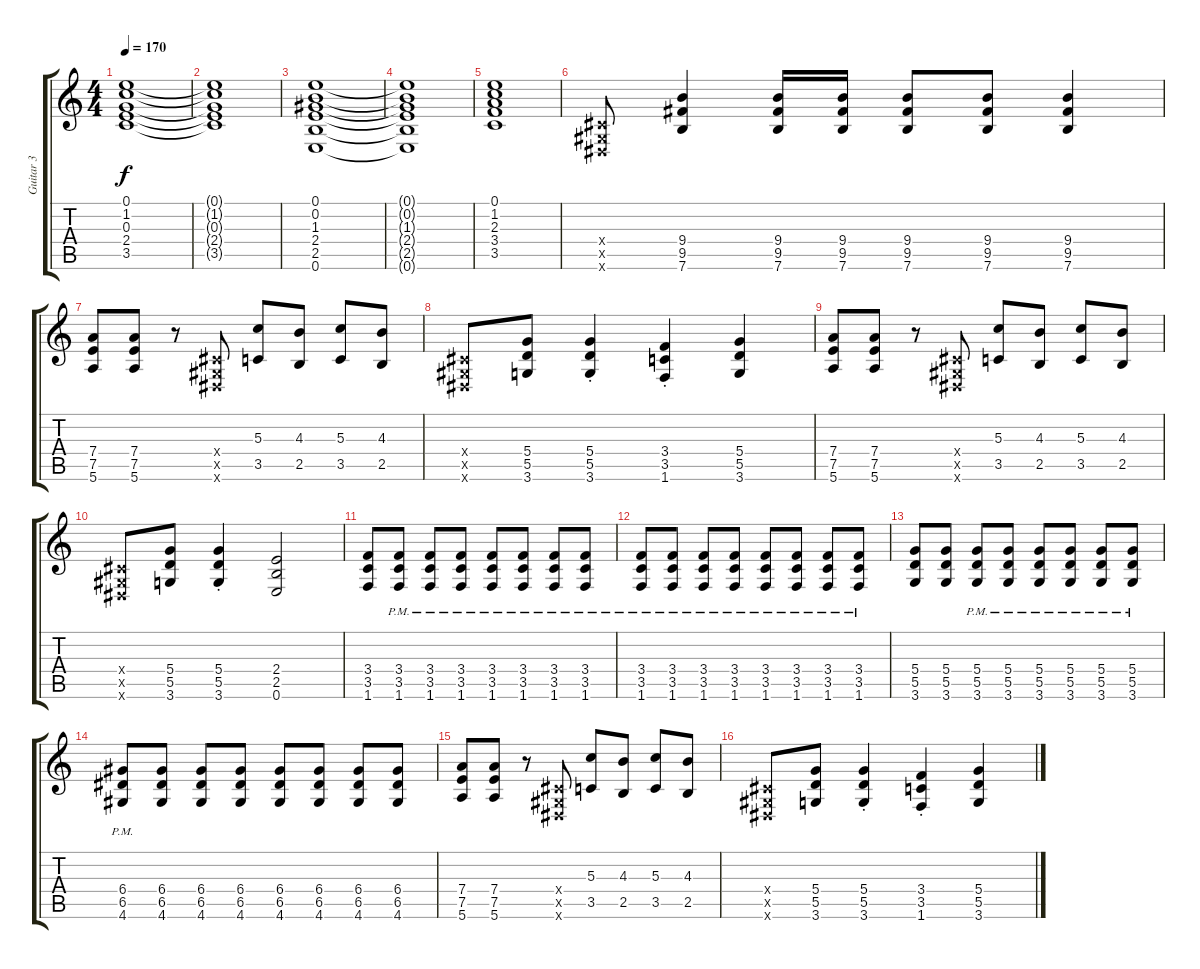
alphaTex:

\track ("Guitar 3" "Guitar 3") {instrument distortionguitar}
\staff {score tabs}
\tuning (E4 B3 G3 D3 A2 E2) {hide}
\ts (4 4)
\tempo 170
\clef g2
\ks c
(0.1 1.2 0.3 2.4 3.5).1{dy f} |
(0.1{t} 1.2{t} 0.3{t} 2.4{t} 3.5{t}).1 |
(0.1 0.2 1.3 2.4 2.5 0.6).1 |
(0.1{t} 0.2{t} 1.3{t} 2.4{t} 2.5{t} 0.6{t}).1 |
(0.1 1.2 2.3 3.4 3.5).1 |
(-1.4{x} -1.5{x} -1.6{x}).8 (9.4 9.5 7.6).4 (9.4 9.5 7.6).16 (9.4 9.5 7.6).16 (9.4 9.5 7.6).8 (9.4 9.5 7.6).8 (9.4 9.5 7.6).4 |
(7.4 7.5 5.6).8 (7.4 7.5 5.6).8 r.8 (-1.4{x} -1.5{x} -1.6{x}).8 (5.3 3.5).8 (4.3 2.5).8 (5.3 3.5).8 (4.3 2.5).8 |
(-1.4{x} -1.5{x} -1.6{x}).8 (5.4 5.5 3.6).8 (5.4{st} 5.5{st} 3.6{st}).4 (3.4{st} 3.5{st} 1.6{st}).4 (5.4 5.5 3.6).4 |
(7.4 7.5 5.6).8 (7.4 7.5 5.6).8 r.8 (-1.4{x} -1.5{x} -1.6{x}).8 (5.3 3.5).8 (4.3 2.5).8 (5.3 3.5).8 (4.3 2.5).8 |
(-1.4{x} -1.5{x} -1.6{x}).8 (5.4 5.5 3.6).8 (5.4{st} 5.5{st} 3.6{st}).4 (2.4 2.5 0.6).2 |
(3.4 3.5 1.6).8 (3.4{pm} 3.5{pm} 1.6{pm}).8 (3.4{pm} 3.5{pm} 1.6{pm}).8 (3.4{pm} 3.5{pm} 1.6{pm}).8 (3.4{pm} 3.5{pm} 1.6{pm}).8 (3.4{pm} 3.5{pm} 1.6{pm}).8 (3.4{pm} 3.5{pm} 1.6{pm}).8 (3.4{pm} 3.5{pm} 1.6{pm}).8 |
(3.4{pm} 3.5{pm} 1.6{pm}).8 (3.4{pm} 3.5{pm} 1.6{pm}).8 (3.4{pm} 3.5{pm} 1.6{pm}).8 (3.4{pm} 3.5{pm} 1.6{pm}).8 (3.4{pm} 3.5{pm} 1.6{pm}).8 (3.4{pm} 3.5{pm} 1.6{pm}).8 (3.4{pm} 3.5{pm} 1.6{pm}).8 (3.4{pm} 3.5{pm} 1.6{pm}).8 |
(5.4 5.5 3.6).8 (5.4 5.5 3.6).8 (5.4{pm} 5.5{pm} 3.6{pm}).8 (5.4{pm} 5.5{pm} 3.6{pm}).8 (5.4{pm} 5.5{pm} 3.6{pm}).8 (5.4{pm} 5.5{pm} 3.6{pm}).8 (5.4{pm} 5.5{pm} 3.6{pm}).8 (5.4{pm} 5.5{pm} 3.6{pm}).8 |
(6.4{pm} 6.5{pm} 4.6{pm}).8 (6.4 6.5 4.6).8 (6.4 6.5 4.6).8 (6.4 6.5 4.6).8 (6.4 6.5 4.6).8 (6.4 6.5 4.6).8 (6.4 6.5 4.6).8 (6.4 6.5 4.6).8 |
(7.4 7.5 5.6).8 (7.4 7.5 5.6).8 r.8 (-1.4{x} -1.5{x} -1.6{x}).8 (5.3 3.5).8 (4.3 2.5).8 (5.3 3.5).8 (4.3 2.5).8 |
(-1.4{x} -1.5{x} -1.6{x}).8 (5.4 5.5 3.6).8 (5.4{st} 5.5{st} 3.6{st}).4 (3.4{st} 3.5{st} 1.6{st}).4 (5.4 5.5 3.6).4
